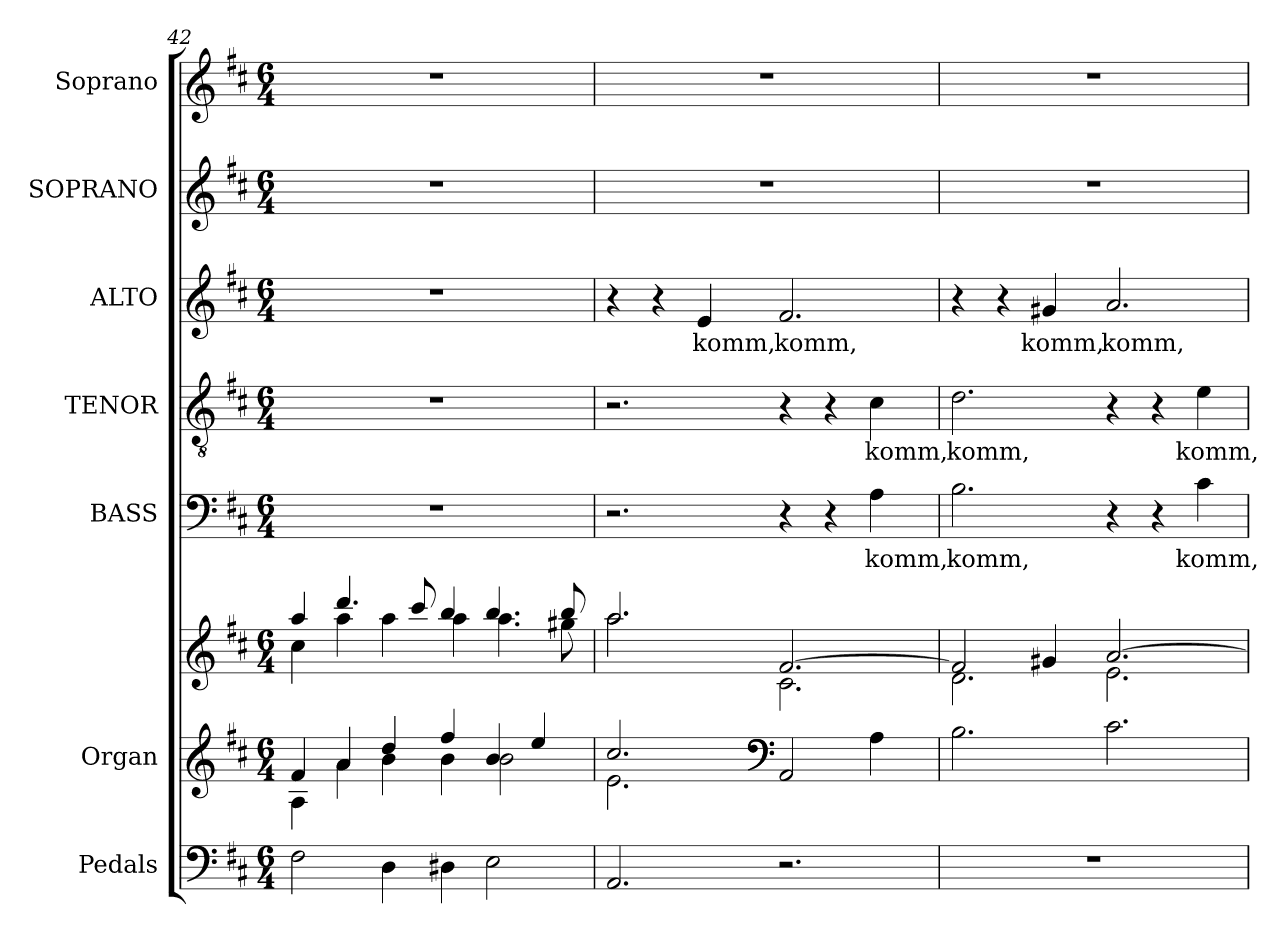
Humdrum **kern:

**kern	**kern	**kern	**kern	**text	**kern	**text	**kern	**text	**kern	**kern
*part7	*part6	*part6	*part5	*part5	*part4	*part4	*part3	*part3	*part2	*part1
*staff8	*staff7	*staff6	*staff5	*staff5	*staff4	*staff4	*staff3	*staff3	*staff2	*staff1
*I"Pedals	*I"Organ	*	*I"BASS	*	*I"TENOR	*	*I"ALTO	*	*I"SOPRANO	*I"Soprano
*I'Ped.	*I'Org.	*	*I'B.	*	*I'T.	*	*I'A.	*	*I'S.	*I'S.
!!LO:PB:g=z
*clefF4	*clefG2	*clefG2	*clefF4	*	*clefGv2	*	*clefG2	*	*clefG2	*clefG2
*	*	*	*	*	*ITrd7c12	*	*	*	*	*
*k[f#c#]	*k[f#c#]	*k[f#c#]	*k[f#c#]	*	*k[f#c#]	*	*k[f#c#]	*	*k[f#c#]	*k[f#c#]
*D:	*D:	*D:	*D:	*	*D:	*	*D:	*	*D:	*D:
*M6/4	*M6/4	*M6/4	*M6/4	*	*M6/4	*	*M6/4	*	*M6/4	*M6/4
=42	=42	=42	=42	=42	=42	=42	=42	=42	=42	=42
*	*^	*^	*	*	*	*	*	*	*	*
!	!	!	!	!	!LO:N:vis=1	!	!LO:N:vis=1	!	!LO:N:vis=1	!	!LO:N:vis=1	!LO:N:vis=1
2F#i\	4f#i/	4Ai\	4aai/	4cc#i\	1.r	.	1.r	.	1.r	.	1.r	1.r
.	4ai/	4ai\	4.dddi/	4aai\	.	.	.	.	.	.	.	.
4Di\	4ddi/	4bi\	.	4aai\	.	.	.	.	.	.	.	.
.	.	.	8ccc#i/	.	.	.	.	.	.	.	.	.
4D#Xi\	4ff#i/	4bi\	4bbi/	4aai\	.	.	.	.	.	.	.	.
2Ei\	4bi/	2bi\	4.bbi/	4.aai\	.	.	.	.	.	.	.	.
.	4eei/	.	.	.	.	.	.	.	.	.	.	.
.	.	.	8bbi/	8gg#Xi\	.	.	.	.	.	.	.	.
=43	=43	=43	=43	=43	=43	=43	=43	=43	=43	=43	=43	=43
!	!	!	!	!	!	!	!	!	!	!	!LO:N:vis=1	!LO:N:vis=1
2.AAi/	2.cc#i/	2.ei\	2.aai/	2.aai\	2.r	.	2.r	.	4r	.	1.r	1.r
.	.	.	.	.	.	.	.	.	4r	.	.	.
!	!	!	!	!	!	!	!	!	!	!LO:LY:b:color=#000000	!	!
.	.	.	.	.	.	.	.	.	4ei/	komm,	.	.
*	*clefF4	*	*	*	*	*	*	*	*	*	*	*
!	!	!	!	!	!	!	!	!	!	!LO:LY:b:color=#000000	!	!
2.r	2AAi/	2.ryy	[2.f#i/	2.c#i\	4r	.	4r	.	2.f#i/	komm,	.	.
.	.	.	.	.	4r	.	4r	.	.	.	.	.
!	!	!	!	!	!	!LO:LY:b:color=#000000	!	!	!	!	!	!
!	!	!	!	!	!	!	!	!LO:LY:b:color=#000000	!	!	!	!
.	4Ai\	.	.	.	4Ai\	komm,	4C#i\	komm,	.	.	.	.
*	*v	*v	*	*	*	*	*	*	*	*	*	*
=44	=44	=44	=44	=44	=44	=44	=44	=44	=44	=44	=44
!LO:N:vis=1	!	!	!	!	!	!	!	!	!	!	!
!	!	!	!	!	!LO:LY:b:color=#000000	!	!	!	!	!	!
!	!	!	!	!	!	!	!LO:LY:b:color=#000000	!	!	!LO:N:vis=1	!LO:N:vis=1
1.r	2.Bi\	2f#i/]	2.di\	2.Bi\	komm,	2.Di\	komm,	4r	.	1.r	1.r
.	.	.	.	.	.	.	.	4r	.	.	.
!	!	!	!	!	!	!	!	!	!LO:LY:b:color=#000000	!	!
.	.	4g#Xi/	.	.	.	.	.	4g#Xi/	komm,	.	.
!	!	!	!	!	!	!	!	!	!LO:LY:b:color=#000000	!	!
.	2.c#i\	[2.ai/	2.ei\	4r	.	4r	.	2.ai/	komm,	.	.
.	.	.	.	4r	.	4r	.	.	.	.	.
!	!	!	!	!	!LO:LY:b:color=#000000	!	!	!	!	!	!
!	!	!	!	!	!	!	!LO:LY:b:color=#000000	!	!	!	!
.	.	.	.	4c#i\	komm,	4Ei\	komm,	.	.	.	.
*	*	*v	*v	*	*	*	*	*	*	*	*
=	=	=	=	=	=	=	=	=	=	=
*-	*-	*-	*-	*-	*-	*-	*-	*-	*-	*-
